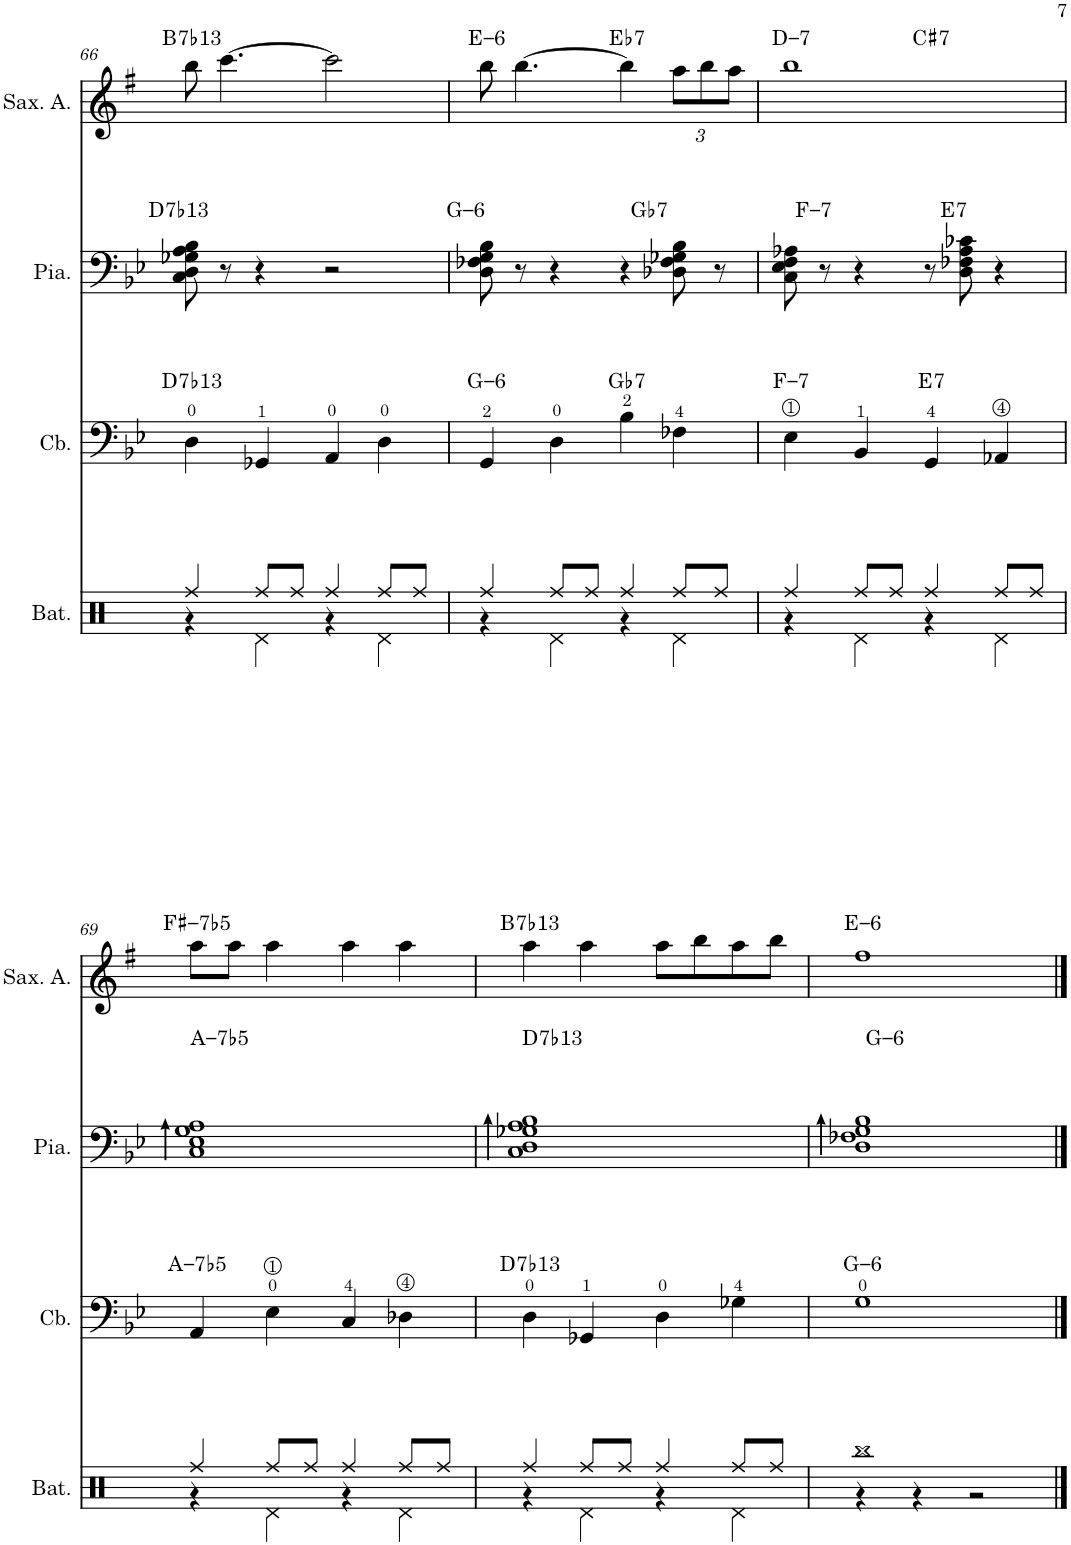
**kern	**kern	**harte	**kern	**harte	**kern	**harte
*part4	*part3	*part3	*part2	*part2	*part1	*part1
*staff4	*staff3	*	*staff2	*	*staff1	*
*I"Batterie	*I"Contrebasse	*	*I"Piano	*	*I"Saxophone Alto	*
*I'Bat.	*I'Cb.	*	*I'Pia.	*	*I'Sax. A.	*
!!LO:PB:g=z
*clefX	*clefF4	*	*clefF4	*	*clefG2	*
*	*Trd7c12	*	*	*	*Trd5c9	*
*k[]	*k[b-e-]	*	*k[b-e-]	*	*k[f#]	*
*M4/4	*M4/4	*	*M4/4	*	*M4/4	*
=66	=66	=66	=66	=66	=66	=66
*^	*	*	*	*	*	*
!	!	!	!LO:H:kt=7	!	!LO:H:kt=7	!	!LO:H:kt=7
4Rff/	4r	4D\	D:7(b13)	8C\ 8D\ 8G-X\ 8A\ 8B-\	D:7(b13)	8bb\	B:7(b13)
.	.	.	.	8r	.	[4.ccc\	.
8Rff/L	4Rd\	4GG-X/	.	4r	.	.	.
8Rff/J	.	.	.	.	.	.	.
4Rff/	4r	4AA/	.	2r	.	2ccc\]	.
8Rff/L	4Rd\	4D\	.	.	.	.	.
8Rff/J	.	.	.	.	.	.	.
=67	=67	=67	=67	=67	=67	=67	=67
!	!	!	!LO:H:kt=6	!	!LO:H:kt=6	!	!LO:H:kt=6
4Rff/	4r	4GG/	G:min6	8D\ 8F-X\ 8G\ 8B-\	G:min6	8bb\	E:min6
.	.	.	.	8r	.	[4.bb\	.
8Rff/L	4Rd\	4D\	.	4r	.	.	.
8Rff/J	.	.	.	.	.	.	.
!	!	!	!LO:H:kt=7	!	!LO:H:kt=7	!	!LO:H:kt=7
4Rff/	4r	4B-\	Gb:7	4r	Gb:7	4bb\]	Eb:7
*	*	*	*	*	*	*Xbrackettup	*
8Rff/L	4Rd\	4F-X\	.	8D-X\ 8F-\ 8G-X\ 8B-\	.	12aa\L	.
.	.	.	.	.	.	12bb\	.
8Rff/J	.	.	.	8r	.	.	.
.	.	.	.	.	.	12aa\J	.
=68	=68	=68	=68	=68	=68	=68	=68
!	!	!	!LO:H:kt=7	!	!LO:H:kt=7	!	!LO:H:kt=7
*	*	*	*	*	*	*^	*
4Rff/	4r	4E-\	F:min7	8C\ 8E-\ 8F\ 8A-X\	F:min7	1bb	2ryy	D:min7
.	.	.	.	8r	.	.	.	.
8Rff/L	4Rd\	4BB-/	.	4r	.	.	.	.
8Rff/J	.	.	.	.	.	.	.	.
!	!	!	!LO:H:kt=7	!	!LO:H:kt=7	!	!	!LO:H:kt=7
4Rff/	4r	4GG/	E:7	8r	E:7	.	2ryy	C#:7
.	.	.	.	8D\ 8F-X\ 8A-\ 8c-X\	.	.	.	.
8Rff/L	4Rd\	4AA-X/	.	4r	.	.	.	.
8Rff/J	.	.	.	.	.	.	.	.
!!LO:LB:g=z
=69	=69	=69	=69	=69	=69	=69	=69	=69
!	!	!	!LO:H:kt=-7b5	!	!LO:H:kt=-7b5	!	!	!LO:H:kt=-7b5
*	*	*	*	*	*	*v	*v	*
4Rff/	4r	4AA/	A:hdim7	1C 1E- 1G 1A	A:hdim7	8aa\L	F#:hdim7
.	.	.	.	.	.	8aa\J	.
8Rff/L	4Rd\	4E-\	.	.	.	4aa\	.
8Rff/J	.	.	.	.	.	.	.
4Rff/	4r	4C/	.	.	.	4aa\	.
8Rff/L	4Rd\	4D-X\	.	.	.	4aa\	.
8Rff/J	.	.	.	.	.	.	.
=70	=70	=70	=70	=70	=70	=70	=70
!	!	!	!LO:H:kt=7	!	!LO:H:kt=7	!	!LO:H:kt=7
4Rff/	4r	4D\	D:7(b13)	1C 1D 1G-X 1A 1B-	D:7(b13)	4aa\	B:7(b13)
8Rff/L	4Rd\	4GG-X/	.	.	.	4aa\	.
8Rff/J	.	.	.	.	.	.	.
4Rff/	4r	4D\	.	.	.	8aa\L	.
.	.	.	.	.	.	8bb\	.
8Rff/L	4Rd\	4G-X\	.	.	.	8aa\	.
8Rff/J	.	.	.	.	.	8bb\J	.
=71	=71	=71	=71	=71	=71	=71	=71
!	!	!	!LO:H:kt=6	!	!LO:H:kt=6	!	!LO:H:kt=6
1Rbb	4r	1G	G:min6	1D 1F-X 1G 1B-	G:min6	1ff#	E:min6
.	4r	.	.	.	.	.	.
.	2r	.	.	.	.	.	.
*v	*v	*	*	*	*	*	*
==	==	==	==	==	==	==
*-	*-	*-	*-	*-	*-	*-
